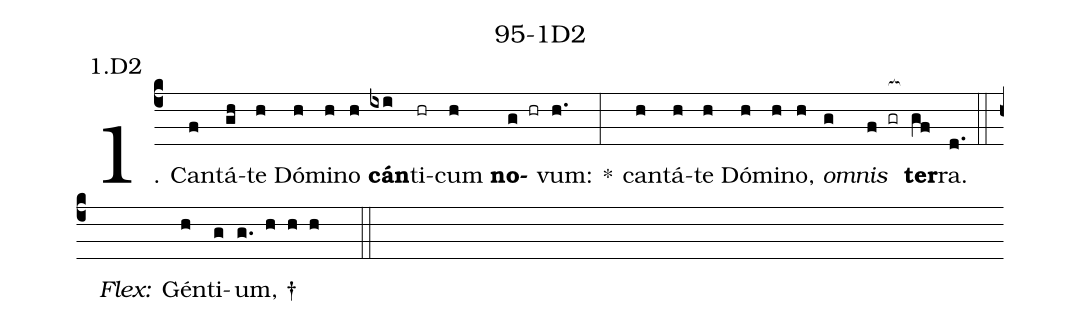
name: 95-1D2;
annotation: 1.D2;
%%
(c4)1. Can(f)tá(gh)te(h) Dó(h)mi(h)no(h) <b>cán</b>(ixi)ti(hr)cum(h) <b>no</b>(g hr)vum:(h.) *(:) can(h)tá(h)te(h) Dó(h)mi(h)no,(h) <i>om</i>(g)<i>nis</i>(f gr[ocb:1{]) <b>ter</b>(gf[ocb:0}])ra.(d.) (::)
<i>Flex:</i>()  Gén(h)ti(g)um, †(g. h h h  ::)
